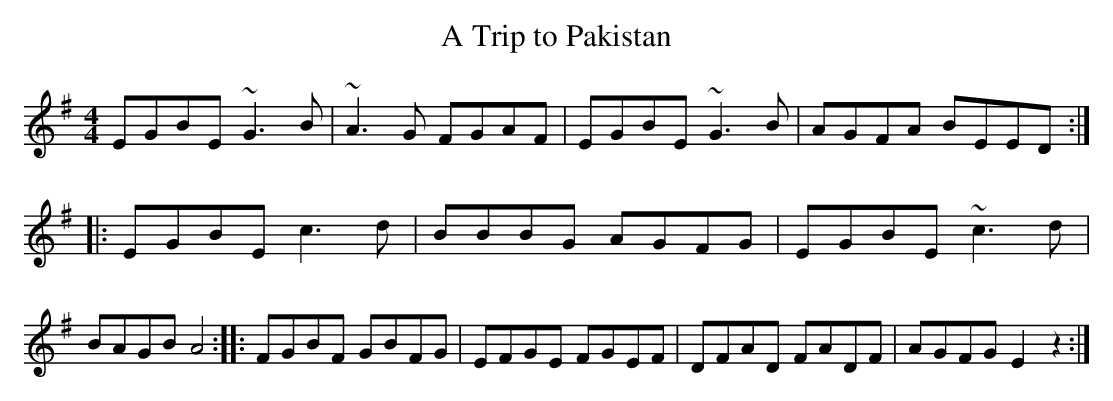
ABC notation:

X:1
T:Trip to Pakistan, A
M:4/4
L:1/8
K:EMin
EGBE ~G3B|~A3G FGAF|EGBE ~G3B|AGFA BEED::\
EGBE c3d|BBBG AGFG|EGBE ~c3d|BAGB A4::\
FGBF GBFG|EFGE FGEF|DFAD FADF|AGFG E2z2:|
